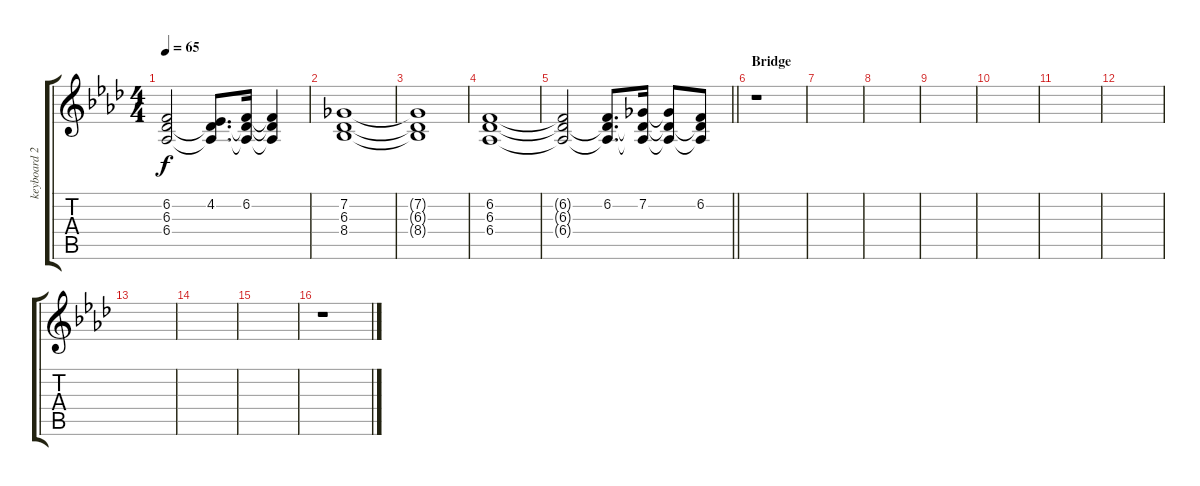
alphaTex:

\track ("keyboard 2" "keyboard 2") {instrument stringensemble2}
\staff {score tabs}
\tuning (E4 B3 G3 D3 A2 E2) {hide}
\ts (4 4)
\tempo 65
\clef g2
\ks ab
(6.2 6.3{t} 6.4{t}).2{dy f} (4.2 6.3{t} 6.4{t}).8{d} (6.2 6.3{t} 6.4{t}).16 (6.2{t} 6.3{t} 6.4{t}).4 |
(7.2 6.3 8.4).1 |
(7.2{t} 6.3{t} 8.4{t}).1 |
(6.2 6.3 6.4).1 |
\barLineRight lightlight
(6.2{t} 6.3{t} 6.4{t}).2 (6.2 6.3{t} 6.4{t}).8{d} (7.2 6.3{t} 6.4{t}).16 (7.2{t} 6.3{t} 6.4{t}).8 (6.2 6.3{t} 6.4{t}).8 |
\section ("" "Bridge")
r.1 |
|
|
|
|
|
|
|
|
|
r.1
